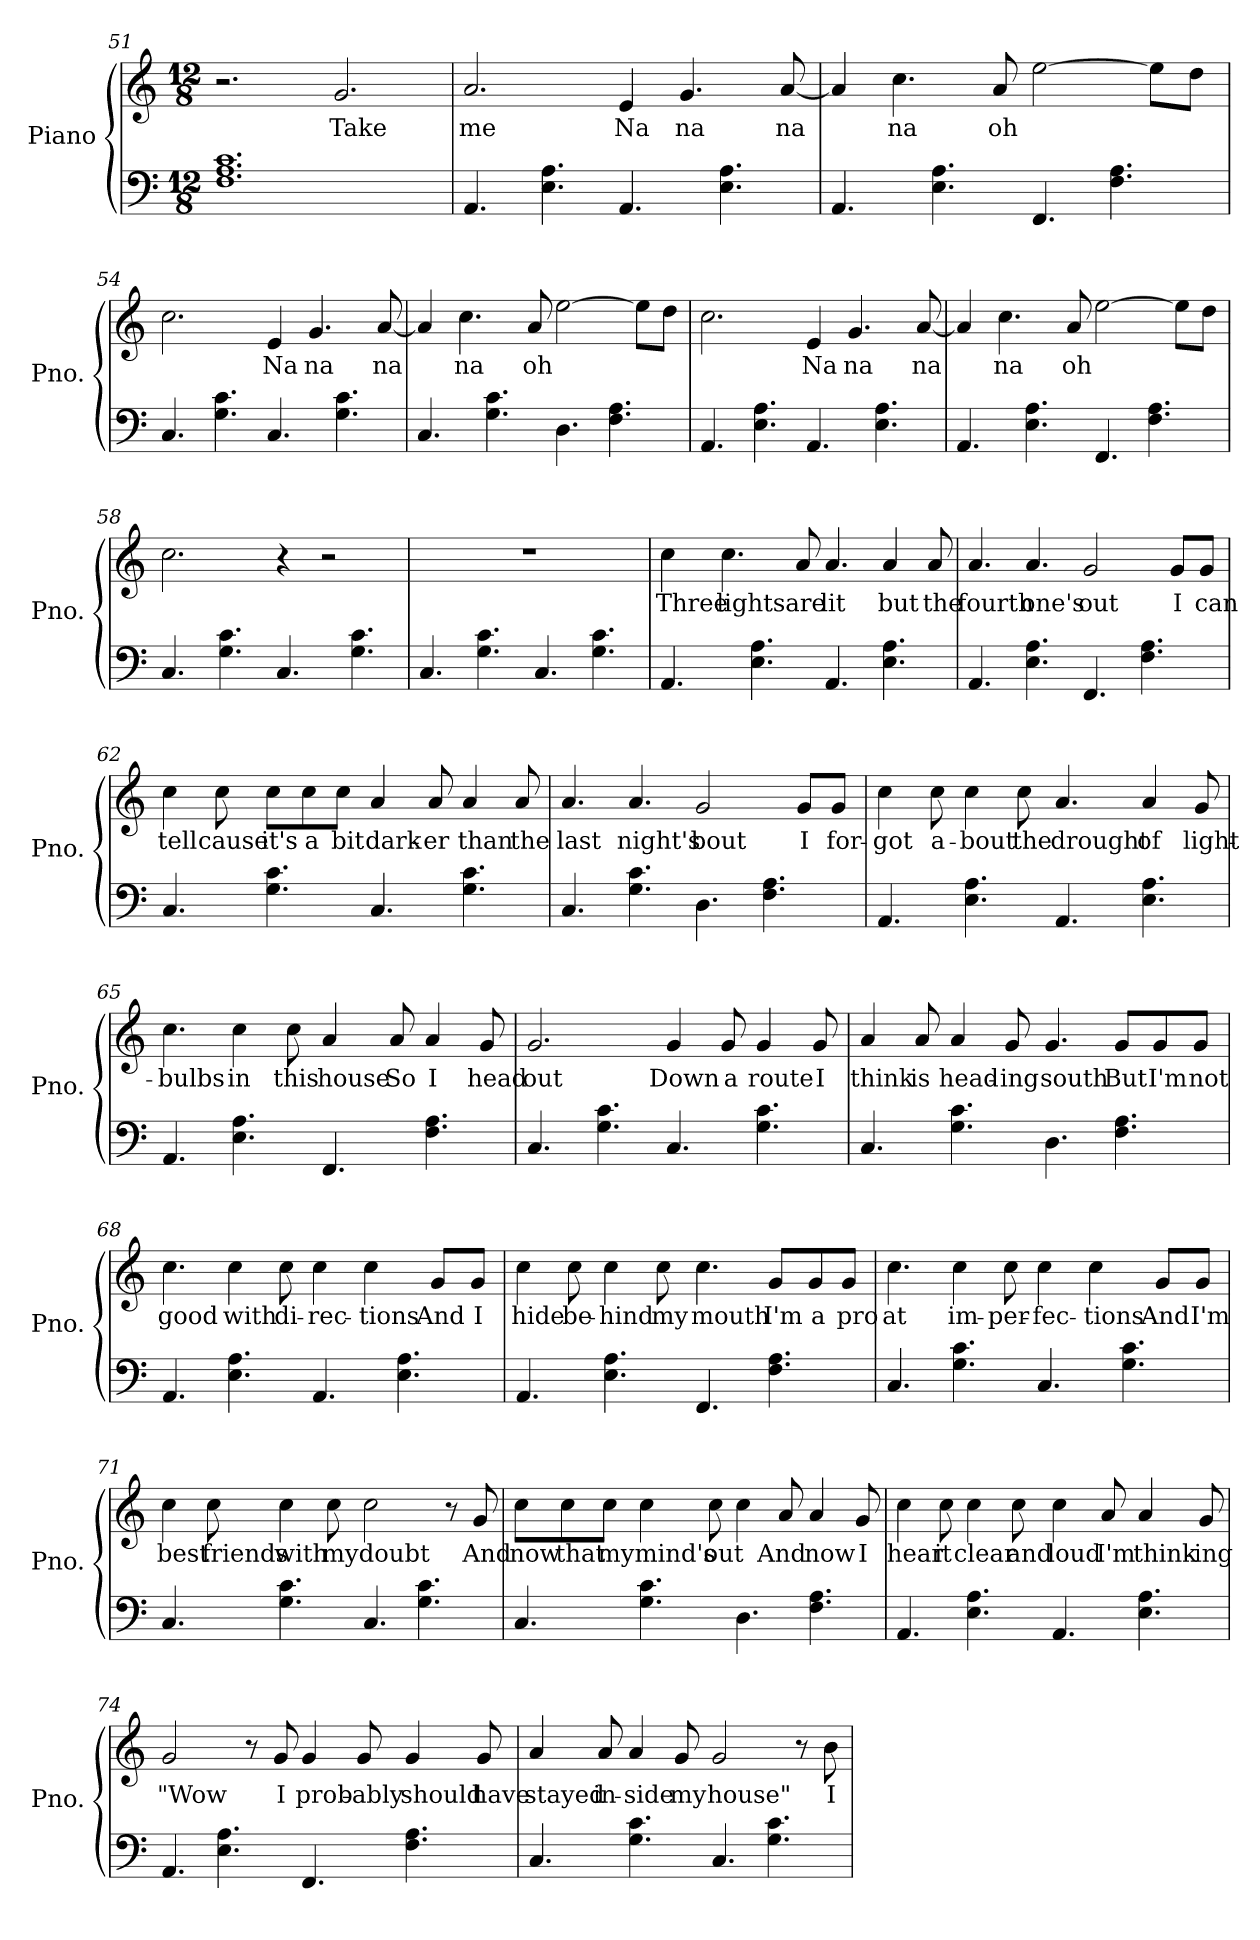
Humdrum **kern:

**kern	**kern	**text
*part1	*part1	*part1
*staff2	*staff1	*staff1
*I"Piano	*	*
*I'Pno.	*	*
!!LO:LB:g=z
*clefF4	*clefG2	*
*k[]	*k[]	*
*M12/8	*M12/8	*
=51	=51	=51
1.F 1.A 1.c	2.r	.
.	2.g/	Take
=52	=52	=52
4.AA/	2.a/	me
4.E\ 4.A\	.	.
4.AA/	4e/	Na
.	4.g/	na
4.E\ 4.A\	.	.
.	[8a/	na
=53	=53	=53
4.AA/	4a/]	.
.	4.cc\	na
4.E\ 4.A\	.	.
.	8a/	oh
4.FF/	[2ee\	.
4.F\ 4.A\	.	.
.	8ee\L]	.
.	8dd\J	.
=54	=54	=54
4.C/	2.cc\	.
4.G\ 4.c\	.	.
4.C/	4e/	Na
.	4.g/	na
4.G\ 4.c\	.	.
.	[8a/	na
=55	=55	=55
4.C/	4a/]	.
.	4.cc\	na
4.G\ 4.c\	.	.
.	8a/	oh
4.D\	[2ee\	.
4.F\ 4.A\	.	.
.	8ee\L]	.
.	8dd\J	.
!!LO:LB:g=z
=56	=56	=56
4.AA/	2.cc\	.
4.E\ 4.A\	.	.
4.AA/	4e/	Na
.	4.g/	na
4.E\ 4.A\	.	.
.	[8a/	na
=57	=57	=57
4.AA/	4a/]	.
.	4.cc\	na
4.E\ 4.A\	.	.
.	8a/	oh
4.FF/	[2ee\	.
4.F\ 4.A\	.	.
.	8ee\L]	.
.	8dd\J	.
=58	=58	=58
4.C/	2.cc\	.
4.G\ 4.c\	.	.
4.C/	4r	.
.	2r	.
4.G\ 4.c\	.	.
=59	=59	=59
4.C/	1.r	.
4.G\ 4.c\	.	.
4.C/	.	.
4.G\ 4.c\	.	.
=60	=60	=60
4.AA/	4cc\	Three
.	4.cc\	lights
4.E\ 4.A\	.	.
.	8a/	are
4.AA/	4.a/	lit
4.E\ 4.A\	4a/	but
.	8a/	the
!!LO:LB:g=z
=61	=61	=61
4.AA/	4.a/	fourth
4.E\ 4.A\	4.a/	one's
4.FF/	2g/	out
4.F\ 4.A\	.	.
.	8g/L	I
.	8g/J	can
=62	=62	=62
4.C/	4cc\	tell
.	8cc\	cause
4.G\ 4.c\	8cc\L	it's
.	8cc\	a
.	8cc\J	bit
4.C/	4a/	dark-
.	8a/	-er
4.G\ 4.c\	4a/	than
.	8a/	the
=63	=63	=63
4.C/	4.a/	last
4.G\ 4.c\	4.a/	night's
4.D\	2g/	bout
4.F\ 4.A\	.	.
.	8g/L	I
.	8g/J	for-
!!LO:LB:g=z
=64	=64	=64
4.AA/	4cc\	-got
.	8cc\	a-
4.E\ 4.A\	4cc\	-bout
.	8cc\	the
4.AA/	4.a/	drought
4.E\ 4.A\	4a/	of
.	8g/	light-
=65	=65	=65
4.AA/	4.cc\	-bulbs
4.E\ 4.A\	4cc\	in
.	8cc\	this
4.FF/	4a/	house
.	8a/	So
4.F\ 4.A\	4a/	I
.	8g/	head
=66	=66	=66
4.C/	2.g/	out
4.G\ 4.c\	.	.
4.C/	4g/	Down
.	8g/	a
4.G\ 4.c\	4g/	route
.	8g/	I
!!LO:PB:g=z
=67	=67	=67
4.C/	4a/	think
.	8a/	is
4.G\ 4.c\	4a/	head-
.	8g/	-ing
4.D\	4.g/	south
4.F\ 4.A\	8g/L	But
.	8g/	I'm
.	8g/J	not
=68	=68	=68
4.AA/	4.cc\	good
4.E\ 4.A\	4cc\	with
.	8cc\	di-
4.AA/	4cc\	-rec-
.	4cc\	-tions
4.E\ 4.A\	.	.
.	8g/L	And
.	8g/J	I
=69	=69	=69
4.AA/	4cc\	hide
.	8cc\	be-
4.E\ 4.A\	4cc\	-hind
.	8cc\	my
4.FF/	4.cc\	mouth
4.F\ 4.A\	8g/L	I'm
.	8g/	a
.	8g/J	pro
!!LO:LB:g=z
=70	=70	=70
4.C/	4.cc\	at
4.G\ 4.c\	4cc\	im-
.	8cc\	-per-
4.C/	4cc\	-fec-
.	4cc\	-tions
4.G\ 4.c\	.	.
.	8g/L	And
.	8g/J	I'm
=71	=71	=71
4.C/	4cc\	best
.	8cc\	friends
4.G\ 4.c\	4cc\	with
.	8cc\	my
4.C/	2cc\	doubt
4.G\ 4.c\	.	.
.	8r	.
.	8g/	And
!!LO:LB:g=z
=72	=72	=72
4.C/	8cc\L	now
.	8cc\	that
.	8cc\J	my
4.G\ 4.c\	4cc\	mind's
.	8cc\	out
4.D\	4cc\	.
.	8a/	And
4.F\ 4.A\	4a/	now
.	8g/	I
=73	=73	=73
4.AA/	4cc\	hear
.	8cc\	it
4.E\ 4.A\	4cc\	clear
.	8cc\	and
4.AA/	4cc\	loud
.	8a/	I'm
4.E\ 4.A\	4a/	think-
.	8g/	-ing
!!LO:LB:g=z
=74	=74	=74
4.AA/	2g/	"Wow
4.E\ 4.A\	.	.
.	8r	.
.	8g/	I
4.FF/	4g/	prob-
.	8g/	-ably
4.F\ 4.A\	4g/	should
.	8g/	have
=75	=75	=75
4.C/	4a/	stayed
.	8a/	in-
4.G\ 4.c\	4a/	-side
.	8g/	my
4.C/	2g/	house"
4.G\ 4.c\	.	.
.	8r	.
.	8b\	I
=	=	=
*-	*-	*-
